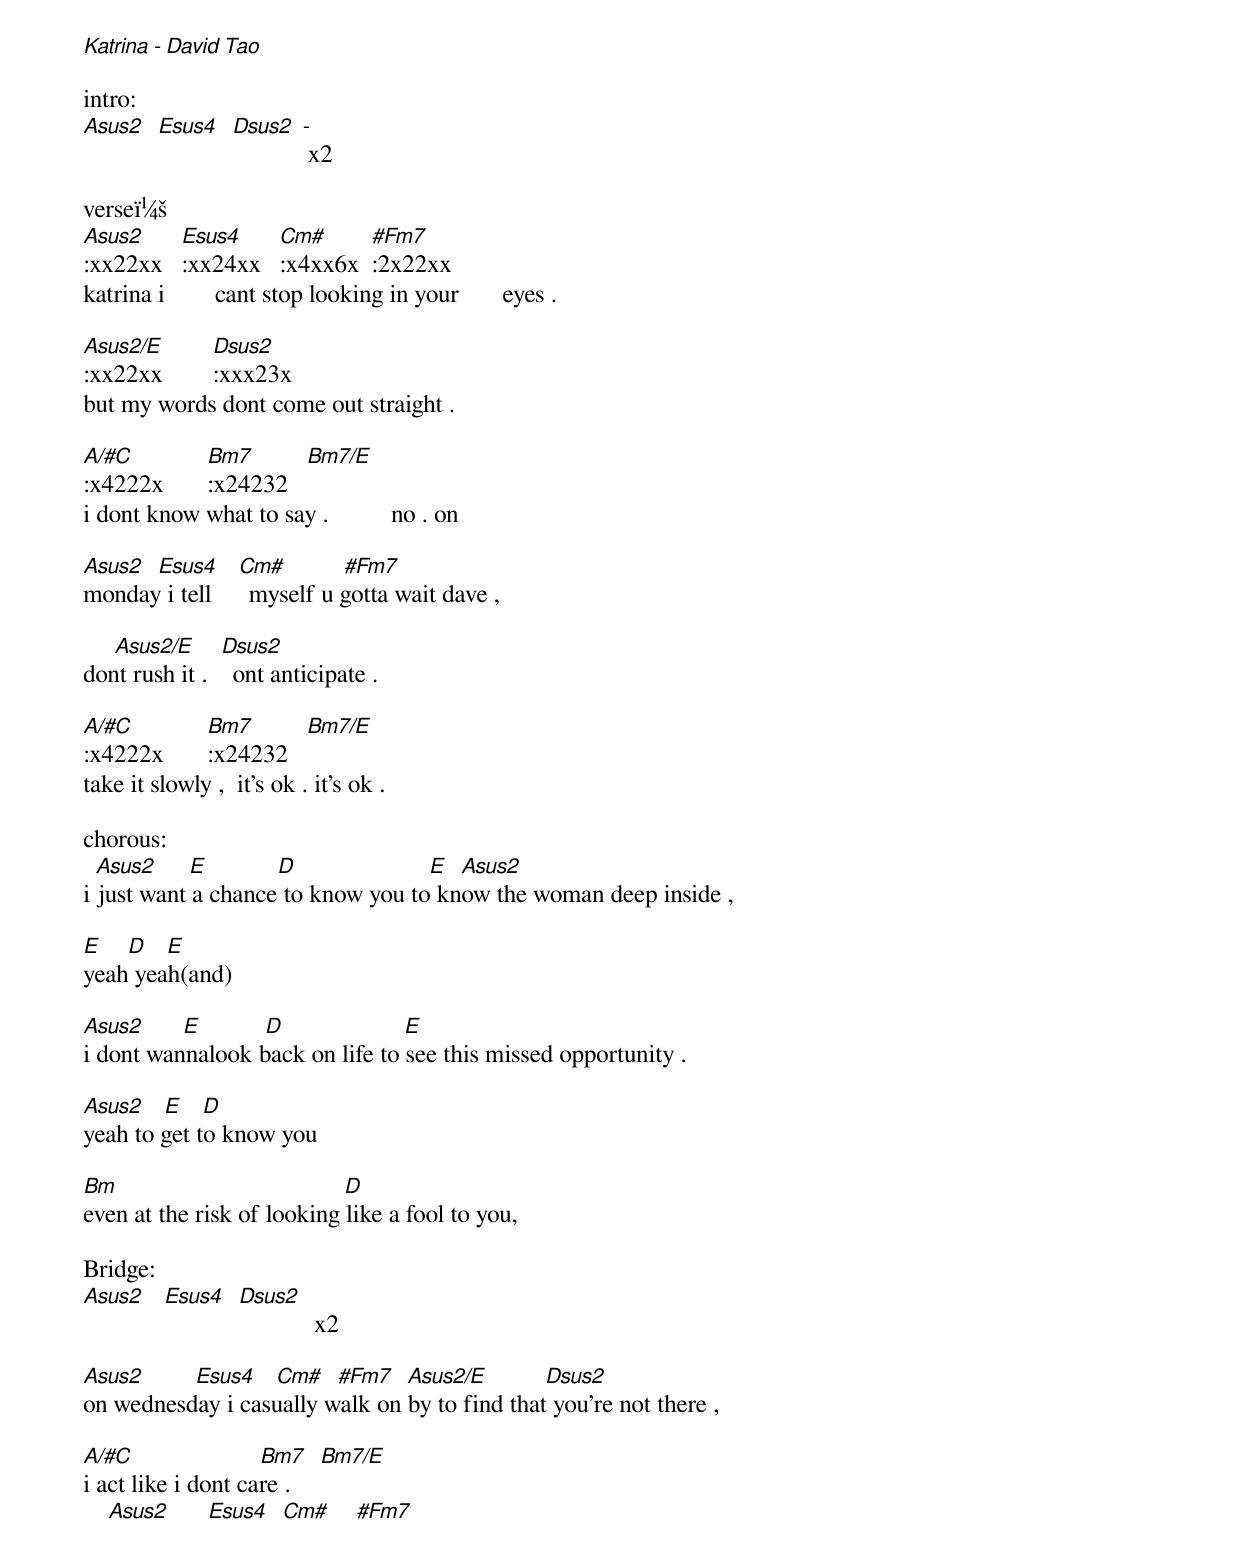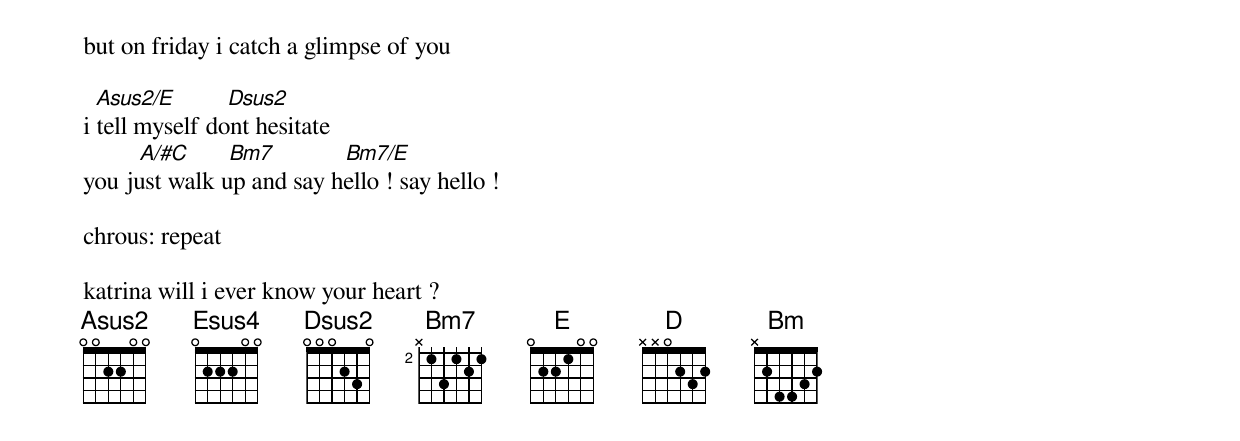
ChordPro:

[Katrina - David Tao]

intro:
[Asus2]  [Esus4]  [Dsus2] [-] x2

verseï¼š
[Asus2]:xx22xx   [Esus4]:xx24xx   [Cm#]:x4xx6x  [#Fm7]:2x22xx
katrina i        cant stop looking in your       eyes .

[Asus2/E]:xx22xx        [Dsus2]:xxx23x
but my words dont come out straight .

[A/#C]:x4222x       [Bm7]:x24232   [Bm7/E]
i dont know what to say .          no . on

[Asus2]  [Esus4]   [Cm#]         [#Fm7]
monday i tell      myself u gotta wait dave ,

     [Asus2/E]    [Dsus2]
dont rush it .    ont anticipate .

[A/#C]:x4222x       [Bm7]:x24232   [Bm7/E]
take it slowly ,  it's ok . it's ok .

chorous:
  [Asus2]     [E]           [D]                     [E]  [Asus2]
i just want a chance to know you to know the woman deep inside ,

[E]    [D]   [E]
yeah yeah(and)

[Asus2]      [E]          [D]                   [E]
i dont wannalook back on life to see this missed opportunity .

[Asus2]   [E]   [D]
yeah to get to know you

[Bm]                                    [D]
even at the risk of looking like a fool to you,

Bridge:
[Asus2]   [Esus4]  [Dsus2] [] x2

[Asus2]        [Esus4]   [Cm#]  [#Fm7]  [Asus2/E]         [Dsus2]
on wednesday i casually walk on by to find that you're not there ,

[A/#C]                    [Bm7]  [Bm7/E]
i act like i dont care .
    [Asus2]      [Esus4]  [Cm#]    [#Fm7]
but on friday i catch a glimpse of you

  [Asus2/E]        [Dsus2]
i tell myself dont hesitate
         [A/#C]      [Bm7]           [Bm7/E]
you just walk up and say hello ! say hello !

chrous: repeat

katrina will i ever know your heart ?
